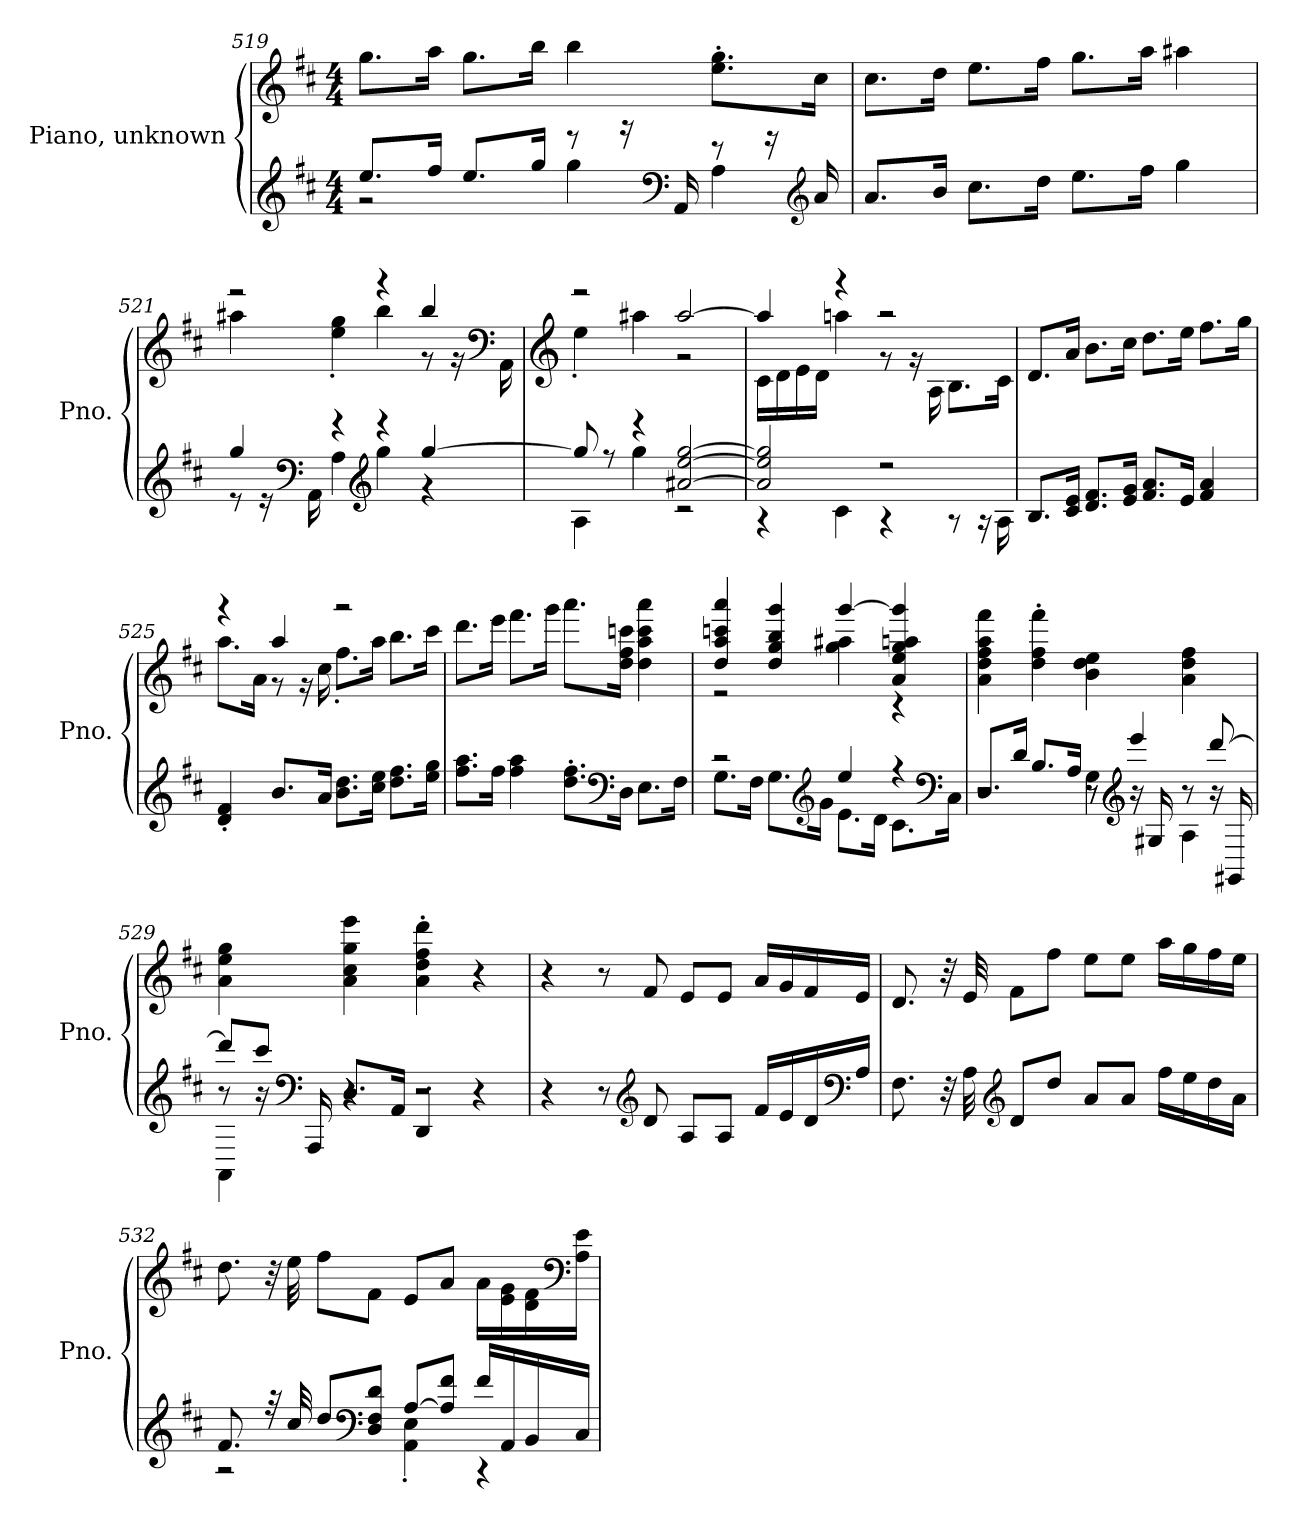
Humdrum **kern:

**kern	**kern
*part1	*part1
*staff2	*staff1
*I"Piano, unknown	*
*I'Pno.	*
!!LO:LB:g=z
*clefG2	*clefG2
*k[f#c#]	*k[f#c#]
*M4/4	*M4/4
=519	=519
*^	*
8.ee/L	2r	8.gg\L
16ff#/Jk	.	16aa\Jk
8.ee/L	.	8.gg\L
16gg/Jk	.	16bb\Jk
8r	4gg\	4bb\
16r	.	.
*clefF4	*	*
16AA/	.	.
8r	4A\	8.ee\' 8.gg\'L
16r	.	.
*clefG2	*	*
16a/	.	16cc#\Jk
*v	*v	*
=520	=520
8.a/L	8.cc#\L
16b/Jk	16dd\Jk
8.cc#\L	8.ee\L
16dd\Jk	16ff#\Jk
8.ee\L	8.gg\L
16ff#\Jk	16aa\Jk
4gg\	4aa#X\
=521	=521
*^	*^
4gg/	8r	2r	4aa#X\
.	16r	.	.
*clefF4	*	*	*
.	16AA\	.	.
4r	4A\	.	4ee\' 4gg\'
*clefG2	*	*	*
4r	4gg\	4r	4bb\
[4gg/	4r	4bb/	8r
.	.	.	16r
*	*	*clefF4	*
.	.	.	16AA\
!!LO:LB:g=z	!!
=522	=522	=522	=522
*	*	*clefG2	*
8gg/]	4A\	2r	4ee'\
8r	.	.	.
4r	4gg\	.	4aa#X\
[2a#X/ [2ee/ [2gg/	2r	[2aa#/	2r
=523	=523	=523	=523
2a#/] 2ee/] 2gg/]	4r	4aa#/]	16c#\LL
.	.	.	16d\
.	.	.	16e\
.	.	.	16d\JJ
.	4c#\	4r	4aan\
2r	4r	2r	8r
.	.	.	16r
.	.	.	16A\
.	8r	.	8.B\L
.	16r	.	.
.	16A\	.	16c#\Jk
*v	*v	*	*
*	*v	*v
=524	=524
8.B/L	8.d/L
16c#/ 16e/Jk	16a/Jk
8.d/ 8.f#/L	8.b\L
16e/ 16g/Jk	16cc#\Jk
8.f#/ 8.a/L	8.dd\L
16e/Jk	16ee\Jk
4f#/ 4a/	8.ff#\L
.	16gg\Jk
=525	=525
*	*^
4d/' 4f#/'	4r	8.aa\L
.	.	16a\Jk
8.b/L	4aa/	8r
.	.	16r
16a/Jk	.	16cc#\
8.b\ 8.dd\L	2r	8.ff#'\L
16cc#\ 16ee\Jk	.	16aa\Jk
8.dd\ 8.ff#\L	.	8.bb\L
16ee\ 16gg\Jk	.	16ccc#\Jk
*	*v	*v
!!LO:LB:g=z
=526	=526
8.ff#\ 8.aa\L	8.ddd\L
16ff#\Jk	16eee\Jk
4ff#\ 4aa\	8.fff#\L
.	16ggg\Jk
8.dd\' 8.ff#\'L	8.aaa\L
*clefF4	*
16D\Jk	16dd\ 16ff#\ 16cccn\Jk
8.E\L	4dd\ 4aa\ 4ccc\ 4aaa\
16F#\Jk	.
=527	=527
*^	*^
2r	8.G\L	4dd/ 4aa/ 4cccn/ 4aaa/	2r
.	16F#\Jk	.	.
.	8.G\L	4dd/ 4gg/ 4bb/ 4ggg/	.
*clefG2	*	*	*
.	16g\Jk	.	.
4ee/	8.e\L	[4ggg/	4gg\ 4aa#X\
.	16d\Jk	.	.
4r	8.c#\L	4a/ 4ee/ 4gg/ 4aan/ 4ggg/]	4r
*clefF4	*	*	*
.	16C#\Jk	.	.
*	*	*v	*v
!!LO:PB:g=z
=528	=528	=528
*	*^	*
2r	2r	8.D/L	4a\ 4dd\ 4ff#\ 4aa\ 4fff#\
.	.	16d/Jk	.
.	.	8.B/L	4dd\' 4ff#\' 4fff#\'
.	.	16A/Jk	.
8r	4G\	8r	4b\ 4dd\ 4ee\
*clefG2	*	*	*
4eee/	.	16r	.
.	.	16G#X/	.
.	4A\	8r	4a\ 4dd\ 4ff#\
[8ddd/	.	16r	.
.	.	16GG#X/	.
=529	=529	=529	=529
8ddd/L]	4AA\	8r	4a\ 4ee\ 4gg\
8ccc#/J	.	16r	.
*clefF4	*	*	*
.	.	16AAA/	.
4r	4r	8.D/L	4a\ 4cc#\ 4gg\ 4eee\
.	.	16AA/Jk	.
2r	2r	4DD'/	4a\' 4dd\' 4ff#\' 4ddd\'
.	.	4r	4r
*v	*v	*v	*
=530	=530
4r	4r
8r	8r
*clefG2	*
8d/	8f#/
8A/L	8e/L
8A/J	8e/J
16f#/LL	16a/LL
16e/	16g/
16d/	16f#/
*clefF4	*
16A/JJ	16e/JJ
!!LO:LB:g=z
=531	=531
8.F#\	8.d/
32r	32r
32A\	32e/
*clefG2	*
8d/L	8f#\L
8dd/J	8ff#\J
8a/L	8ee\L
8a/J	8ee\J
16ff#\LL	16aa\LL
16ee\	16gg\
16dd\	16ff#\
16a\JJ	16ee\JJ
=532	=532
*^	*
8.f#/	2r	8.dd\
32r	.	32r
32cc#/	.	32ee\
8dd/L	.	8ff#\L
*clefF4	*	*
8D/ 8F#/ 8d/J	.	8f#\J
[8A/L	4AA\' 4E\'	8e/L
8A/] 8f#/J	.	8a/J
16f#/LL	4r	16a\LL
16AA/	.	16e\ 16g\
16BB/	.	16d\ 16f#\
*	*	*clefF4
16C#/JJ	.	16A\ 16e\JJ
*v	*v	*
=	=
*-	*-
